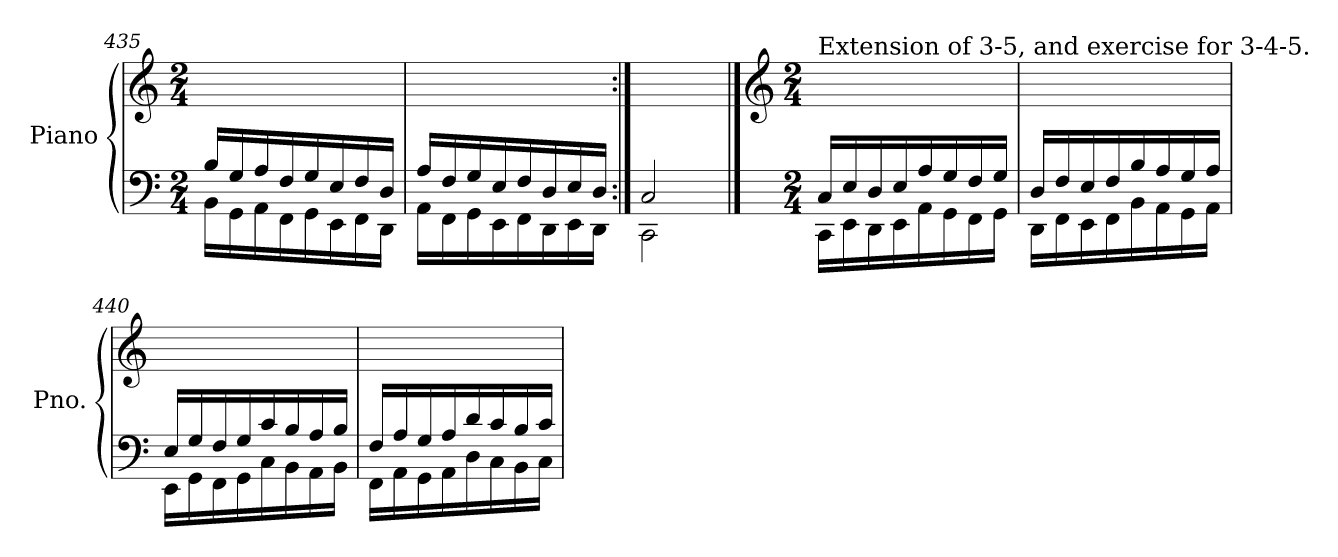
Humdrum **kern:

**kern	**kern
*part1	*part1
*staff2	*staff1
*I"Piano	*
*I'Pno.	*
*clefF4	*clefG2
*k[]	*k[]
*M2/4	*M2/4
=435	=435
*^	*
16B/LL	16BB\LL	2ryy
16G/	16GG\	.
16A/	16AA\	.
16F/	16FF\	.
16G/	16GG\	.
16E/	16EE\	.
16F/	16FF\	.
16D/JJ	16DD\JJ	.
=436	=436	=436
16A/LL	16AA\LL	2ryy
16F/	16FF\	.
16G/	16GG\	.
16E/	16EE\	.
16F/	16FF\	.
16D/	16DD\	.
16E/	16EE\	.
16D/JJ	16DD\JJ	.
=437:|!	=437:|!	=437:|!
2C/	2CC\	2ryy
!!LO:PB:g=z
==438	==438	==438
*	*	*clefG2
*M2/4	*	*M2/4
!	!	!LO:TX:a:t=Extension of 3-5, and exercise for 3-4-5.
16C/LL	16CC\LL	2ryy
16E/	16EE\	.
16D/	16DD\	.
16E/	16EE\	.
16A/	16AA\	.
16G/	16GG\	.
16F/	16FF\	.
16G/JJ	16GG\JJ	.
=439	=439	=439
16D/LL	16DD\LL	2ryy
16F/	16FF\	.
16E/	16EE\	.
16F/	16FF\	.
16B/	16BB\	.
16A/	16AA\	.
16G/	16GG\	.
16A/JJ	16AA\JJ	.
=440	=440	=440
16E/LL	16EE\LL	2ryy
16G/	16GG\	.
16F/	16FF\	.
16G/	16GG\	.
16c/	16C\	.
16B/	16BB\	.
16A/	16AA\	.
16B/JJ	16BB\JJ	.
=441	=441	=441
16F/LL	16FF\LL	2ryy
16A/	16AA\	.
16G/	16GG\	.
16A/	16AA\	.
16d/	16D\	.
16c/	16C\	.
16B/	16BB\	.
16c/JJ	16C\JJ	.
*v	*v	*
=	=
*-	*-
